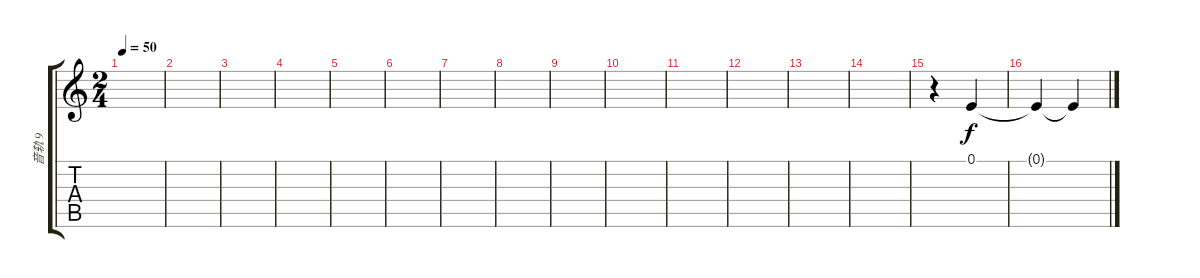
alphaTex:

\track ("音轨 9" "音轨 9") {instrument reversecymbal}
\staff {score tabs}
\tuning (E4 B3 G3 D3 A2 E2) {hide}
\ts (2 4)
\tempo 50
\clef g2
\ks c
|
|
|
|
|
|
|
|
|
|
|
|
|
|
r.4 0.1.4 |
0.1{t}.4{volume 16} 0.1{t}.4
